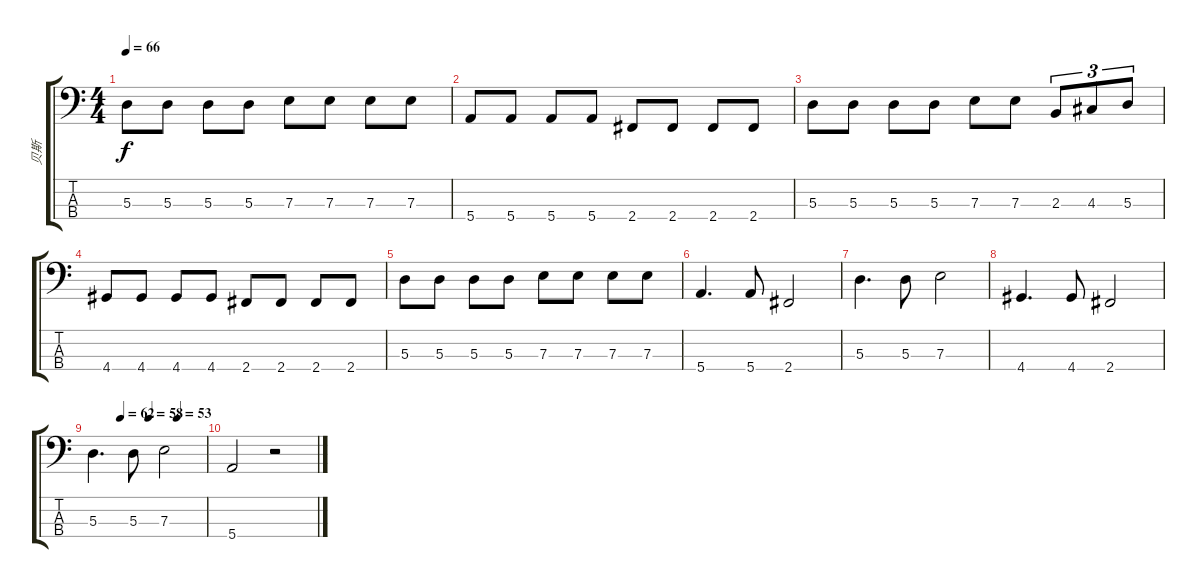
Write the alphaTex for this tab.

\track ("贝斯" "贝斯") {instrument electricbassfinger}
\staff {score tabs}
\tuning (G2 D2 A1 E1) {hide}
\ts (4 4)
\tempo 66
\clef f4
\ks c
5.3.8{dy f} 5.3.8 5.3.8 5.3.8 7.3.8 7.3.8 7.3.8 7.3.8 |
5.4.8 5.4.8 5.4.8 5.4.8 2.4.8 2.4.8 2.4.8 2.4.8 |
5.3.8 5.3.8 5.3.8 5.3.8 7.3.8 7.3.8 2.3.8{tu (3 2)} 4.3.8{tu (3 2)} 5.3.8{tu (3 2)} |
4.4.8 4.4.8 4.4.8 4.4.8 2.4.8 2.4.8 2.4.8 2.4.8 |
5.3.8 5.3.8 5.3.8 5.3.8 7.3.8 7.3.8 7.3.8 7.3.8 |
5.4.4{d} 5.4.8 2.4.2 |
5.3.4{d} 5.3.8 7.3.2 |
4.4.4{d} 4.4.8 2.4.2 |
\tempo (62 0.25)
\tempo (58 0.5)
\tempo (53 0.75)
5.3.4{d} 5.3.8 7.3.2 |
5.4.2 r.2
